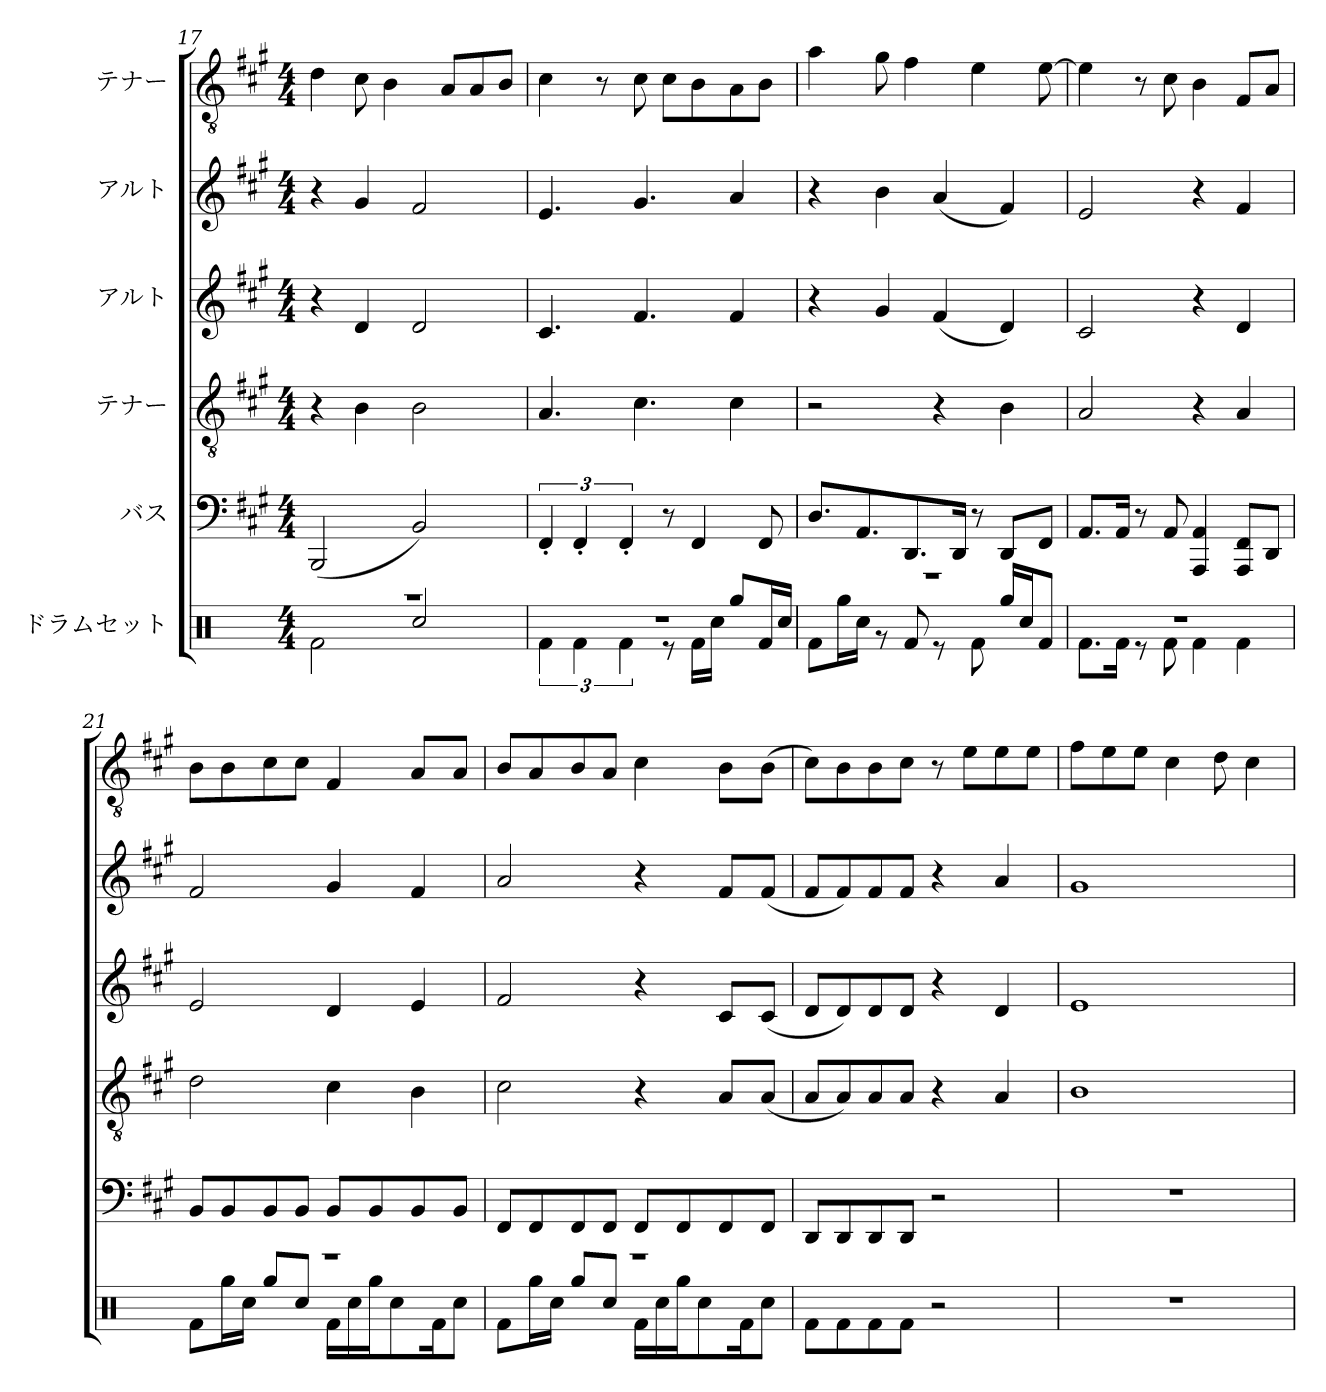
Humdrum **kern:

**kern	**kern	**kern	**kern	**kern	**kern
*part6	*part5	*part4	*part3	*part2	*part1
*staff6	*staff5	*staff4	*staff3	*staff2	*staff1
*I"ドラムセット	*I"バス	*I"テナー	*I"アルト	*I"アルト	*I"テナー
*clefX	*clefF4	*clefGv2	*clefG2	*clefG2	*clefGv2
*k[]	*k[f#c#g#]	*k[f#c#g#]	*k[f#c#g#]	*k[f#c#g#]	*k[f#c#g#]
*M4/4	*M4/4	*M4/4	*M4/4	*M4/4	*M4/4
=17	=17	=17	=17	=17	=17
*^	*	*	*	*	*
1r	2Rf\	(2BBB	4r	4r	4r	4d
.	.	.	4B	4d	4g#	8c#
.	.	.	.	.	.	4B
.	2Rcc/	2BB)	2B	2d	2f#	.
.	.	.	.	.	.	8AL
.	.	.	.	.	.	8A
.	.	.	.	.	.	8BJ
=18	=18	=18	=18	=18	=18	=18
1rdd	6Rf\	6FF#'	4.A	4.c#	4.e	4c#
.	6Rf\	6FF#'	.	.	.	.
.	.	.	.	.	.	8r
.	6Rf\	6FF#'	.	.	.	.
.	.	.	4.c#	4.f#	4.g#	8c#
.	8r	8r	.	.	.	8c#L
.	16Rf\LL	4FF#	.	.	.	8B
.	16Rcc\JJ	.	.	.	.	.
.	8Rgg/L	.	4c#	4f#	4a	8A
.	16Rf/L	8FF#	.	.	.	8BJ
.	16Rcc/JJ	.	.	.	.	.
=19	=19	=19	=19	=19	=19	=19
1r	8Rf\L	8.DL	2r	4r	4r	4a
.	16Rgg\L	.	.	.	.	.
.	16Rcc\JJ	8.AA	.	.	.	.
.	8r	.	.	4g#	4b	8g#
.	8Rf/	8.DD	.	.	.	4f#
.	8r	.	4r	(4f#	(4a	.
.	.	16DDJk	.	.	.	.
.	8Rf\	8r	.	.	.	4e
.	16Rgg/LL	8DDL	4B	4d)	4f#)	.
.	16Rcc/J	.	.	.	.	.
.	8Rf/J	8FF#J	.	.	.	[8e
=20	=20	=20	=20	=20	=20	=20
1r	8.Rf\L	8.AAL	2A	2c#	2e	4e]
.	16Rf\Jk	16AAJk	.	.	.	.
.	8r	8r	.	.	.	8r
.	8Rf\	8AA	.	.	.	8c#
.	4Rf\	4AAA 4AA	4r	4r	4r	4B
.	4Rf\	8AAA 8FF#L	4A	4d	4f#	8F#L
.	.	8DDJ	.	.	.	8AJ
=21	=21	=21	=21	=21	=21	=21
1r	8Rf\L	8BBL	2d	2e	2f#	8BL
.	16Rgg\L	8BB	.	.	.	8B
.	16Rcc\JJ	.	.	.	.	.
.	8Rgg/L	8BB	.	.	.	8c#
.	8Rcc/J	8BBJ	.	.	.	8c#J
.	16Rf\LL	8BBL	4c#	4d	4g#	4F#
.	16Rcc\	.	.	.	.	.
.	16Rgg\J	8BB	.	.	.	.
.	8Rcc\	.	.	.	.	.
.	.	8BB	4B	4e	4f#	8AL
.	16Rf\K	.	.	.	.	.
.	8Rcc\J	8BBJ	.	.	.	8AJ
=22	=22	=22	=22	=22	=22	=22
1r	8Rf\L	8FF#L	2c#	2f#	2a	8BL
.	16Rgg\L	8FF#	.	.	.	8A
.	16Rcc\JJ	.	.	.	.	.
.	8Rgg/L	8FF#	.	.	.	8B
.	8Rcc/J	8FF#J	.	.	.	8AJ
.	16Rf\LL	8FF#L	4r	4r	4r	4c#
.	16Rcc\	.	.	.	.	.
.	16Rgg\J	8FF#	.	.	.	.
.	8Rcc\	.	.	.	.	.
.	.	8FF#	8AL	8c#L	8f#L	8BL
.	16Rf\K	.	.	.	.	.
.	8Rcc\J	8FF#J	(8AJ	(8c#J	(8f#J	(8BJ
*v	*v	*	*	*	*	*
=23	=23	=23	=23	=23	=23
8Rf\L	8DDL	8AL	8dL	8f#L	8c#L)
8Rf\	8DD	8A)	8d)	8f#)	8B
8Rf\	8DD	8A	8d	8f#	8B
8Rf\J	8DDJ	8AJ	8dJ	8f#J	8c#J
2r	2r	4r	4r	4r	8r
.	.	.	.	.	8eL
.	.	4A	4d	4a	8e
.	.	.	.	.	8eJ
=24	=24	=24	=24	=24	=24
1r	1r	1B	1e	1g#	8f#L
.	.	.	.	.	8e
.	.	.	.	.	8eJ
.	.	.	.	.	4c#
.	.	.	.	.	8d
.	.	.	.	.	4c#
=	=	=	=	=	=
*-	*-	*-	*-	*-	*-
